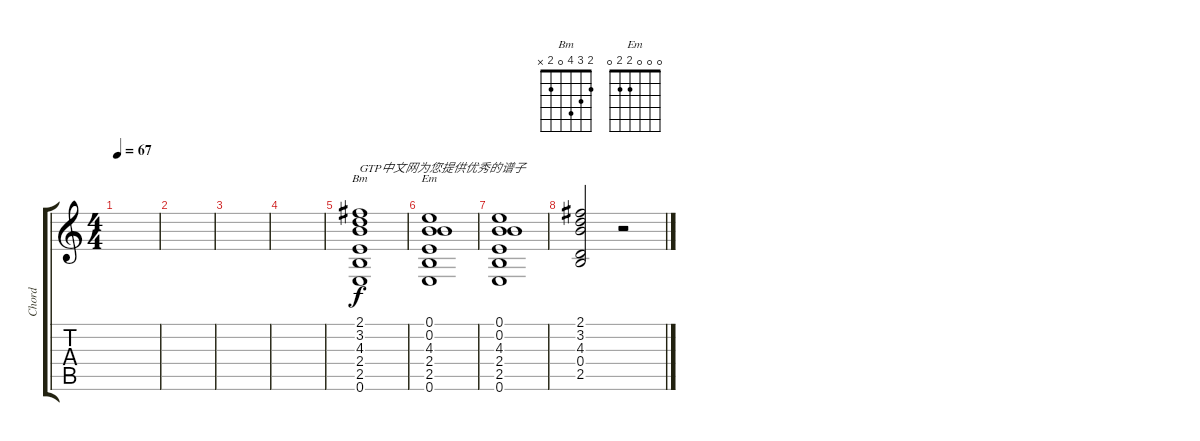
\track ("Chord" "Chord") {instrument overdrivenguitar}
\staff {score tabs}
\tuning (E4 B3 G3 D3 A2 E2) {hide}
\chord ("Bm" 2 3 4 0 2 x)
\chord ("Em" 0 0 0 2 2 0)
\ts (4 4)
\tempo 67
\clef g2
\ks c
|
|
|
|
(2.1 3.2 4.3 2.4 2.5 0.6).1{ch "Bm" txt "GTP中文网为您提供优秀的谱子"} |
(0.1 0.2 4.3 2.4 2.5 0.6).1{ch "Em"} |
(0.1 0.2 4.3 2.4 2.5 0.6).1 |
(2.1 3.2 4.3 0.4 2.5).2 r.2
